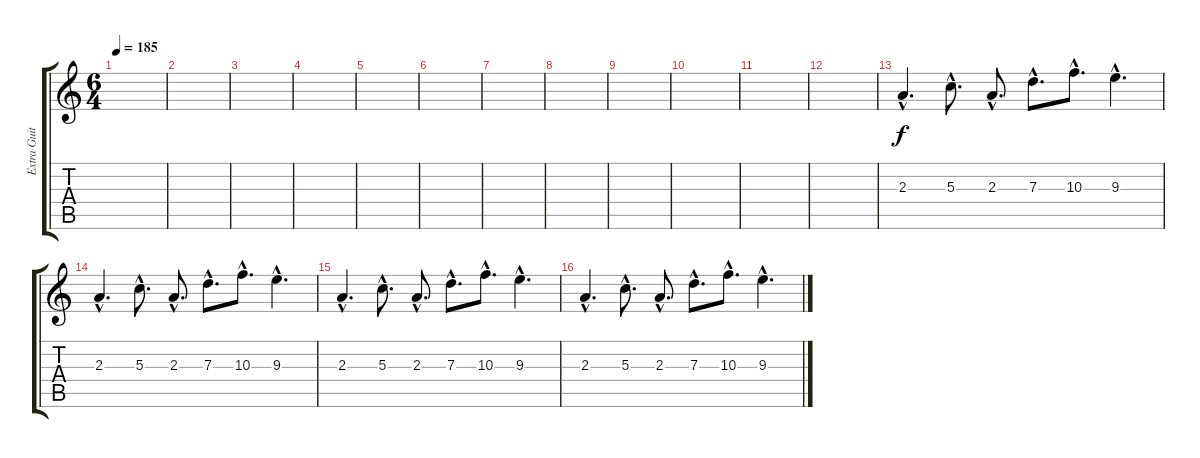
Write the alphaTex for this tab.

\track ("Extra Guitar" "Extra Guit") {instrument overdrivenguitar}
\staff {score tabs}
\tuning (E4 B3 G3 D3 A2 E2) {hide}
\ts (6 4)
\tempo 185
\clef g2
\ks c
|
|
|
|
|
|
|
|
|
|
|
|
2.3{hac}.4{d} 5.3{hac}.8{d} 2.3{hac}.8{d} 7.3{hac}.8{d} 10.3{hac}.8{d} 9.3{hac}.4{d} |
2.3{hac}.4{d} 5.3{hac}.8{d} 2.3{hac}.8{d} 7.3{hac}.8{d} 10.3{hac}.8{d} 9.3{hac}.4{d} |
2.3{hac}.4{d} 5.3{hac}.8{d} 2.3{hac}.8{d} 7.3{hac}.8{d} 10.3{hac}.8{d} 9.3{hac}.4{d} |
2.3{hac}.4{d} 5.3{hac}.8{d} 2.3{hac}.8{d} 7.3{hac}.8{d} 10.3{hac}.8{d} 9.3{hac}.4{d}
